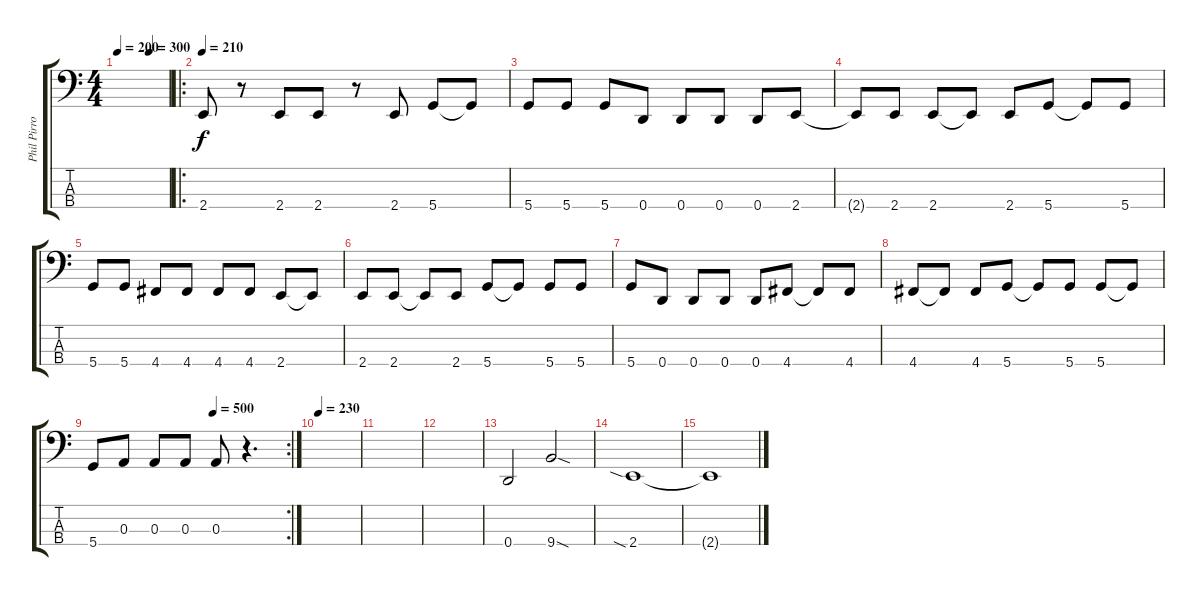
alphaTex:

\track ("Phil Pirrone" "Phil Pirro") {instrument electricbasspick}
\staff {score tabs}
\tuning (G2 D2 A1 D1) {hide}
\ts (4 4)
\tempo 200
\tempo (300 0.625)
\clef f4
\ks c
|
\ro
\tempo 210
2.4.8 r.8 2.4.8 2.4.8 r.8 2.4.8 5.4.8 5.4{t}.8 |
5.4.8 5.4.8 5.4.8 0.4.8 0.4.8 0.4.8 0.4.8 2.4.8 |
2.4{t}.8 2.4.8 2.4.8 2.4{t}.8 2.4.8 5.4.8 5.4{t}.8 5.4.8 |
5.4.8 5.4.8 4.4.8 4.4.8 4.4.8 4.4.8 2.4.8 2.4{t}.8 |
2.4.8 2.4.8 2.4{t}.8 2.4.8 5.4.8 5.4{t}.8 5.4.8 5.4.8 |
5.4.8 0.4.8 0.4.8 0.4.8 0.4.8 4.4.8 4.4{t}.8 4.4.8 |
4.4.8 4.4{t}.8 4.4.8 5.4.8 5.4{t}.8 5.4.8 5.4.8 5.4{t}.8 |
\rc 2
\tempo (500 0.625)
5.4.8 0.3.8 0.3.8 0.3.8 0.3.8 r.4{d} |
\tempo 230
|
|
|
0.4.2 9.4{sod}.2 |
2.4{sia}.1 |
2.4{t}.1
